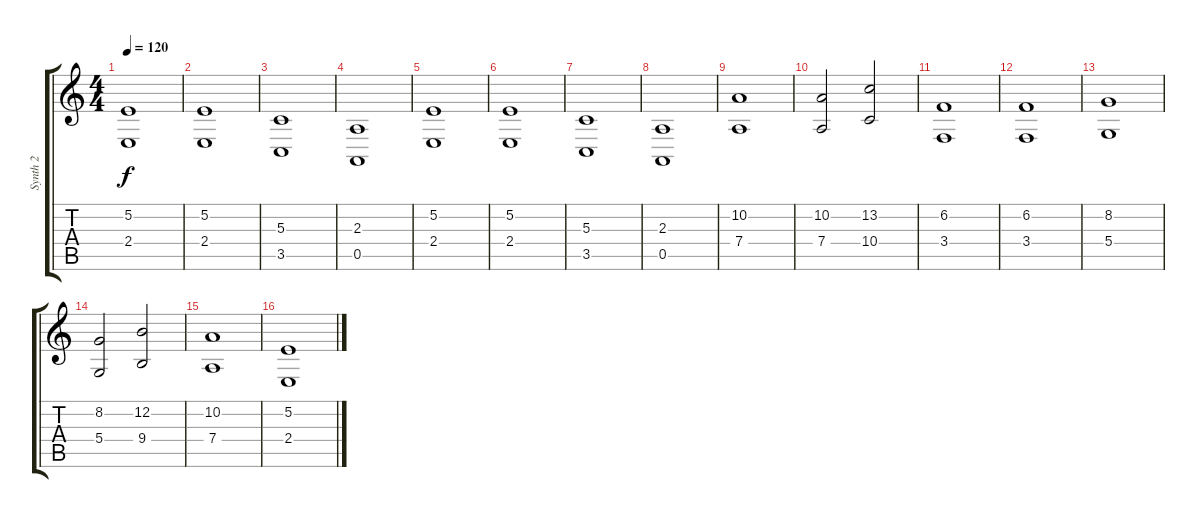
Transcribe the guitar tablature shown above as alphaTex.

\track ("Synth 2" "Synth 2") {instrument synthstrings1}
\staff {score tabs}
\tuning (E4 B3 G3 D3 A2 E2) {hide}
\ts (4 4)
\tempo 120
\clef g2
\ks c
(5.2 2.4).1{dy f} |
(5.2 2.4).1 |
(5.3 3.5).1 |
(2.3 0.5).1 |
(5.2 2.4).1 |
(5.2 2.4).1 |
(5.3 3.5).1 |
(2.3 0.5).1 |
\section ("" "")
(10.2 7.4).1 |
(10.2 7.4).2 (13.2 10.4).2 |
(6.2 3.4).1 |
(6.2 3.4).1 |
(8.2 5.4).1 |
(8.2 5.4).2 (12.2 9.4).2 |
(10.2 7.4).1 |
(5.2 2.4).1
